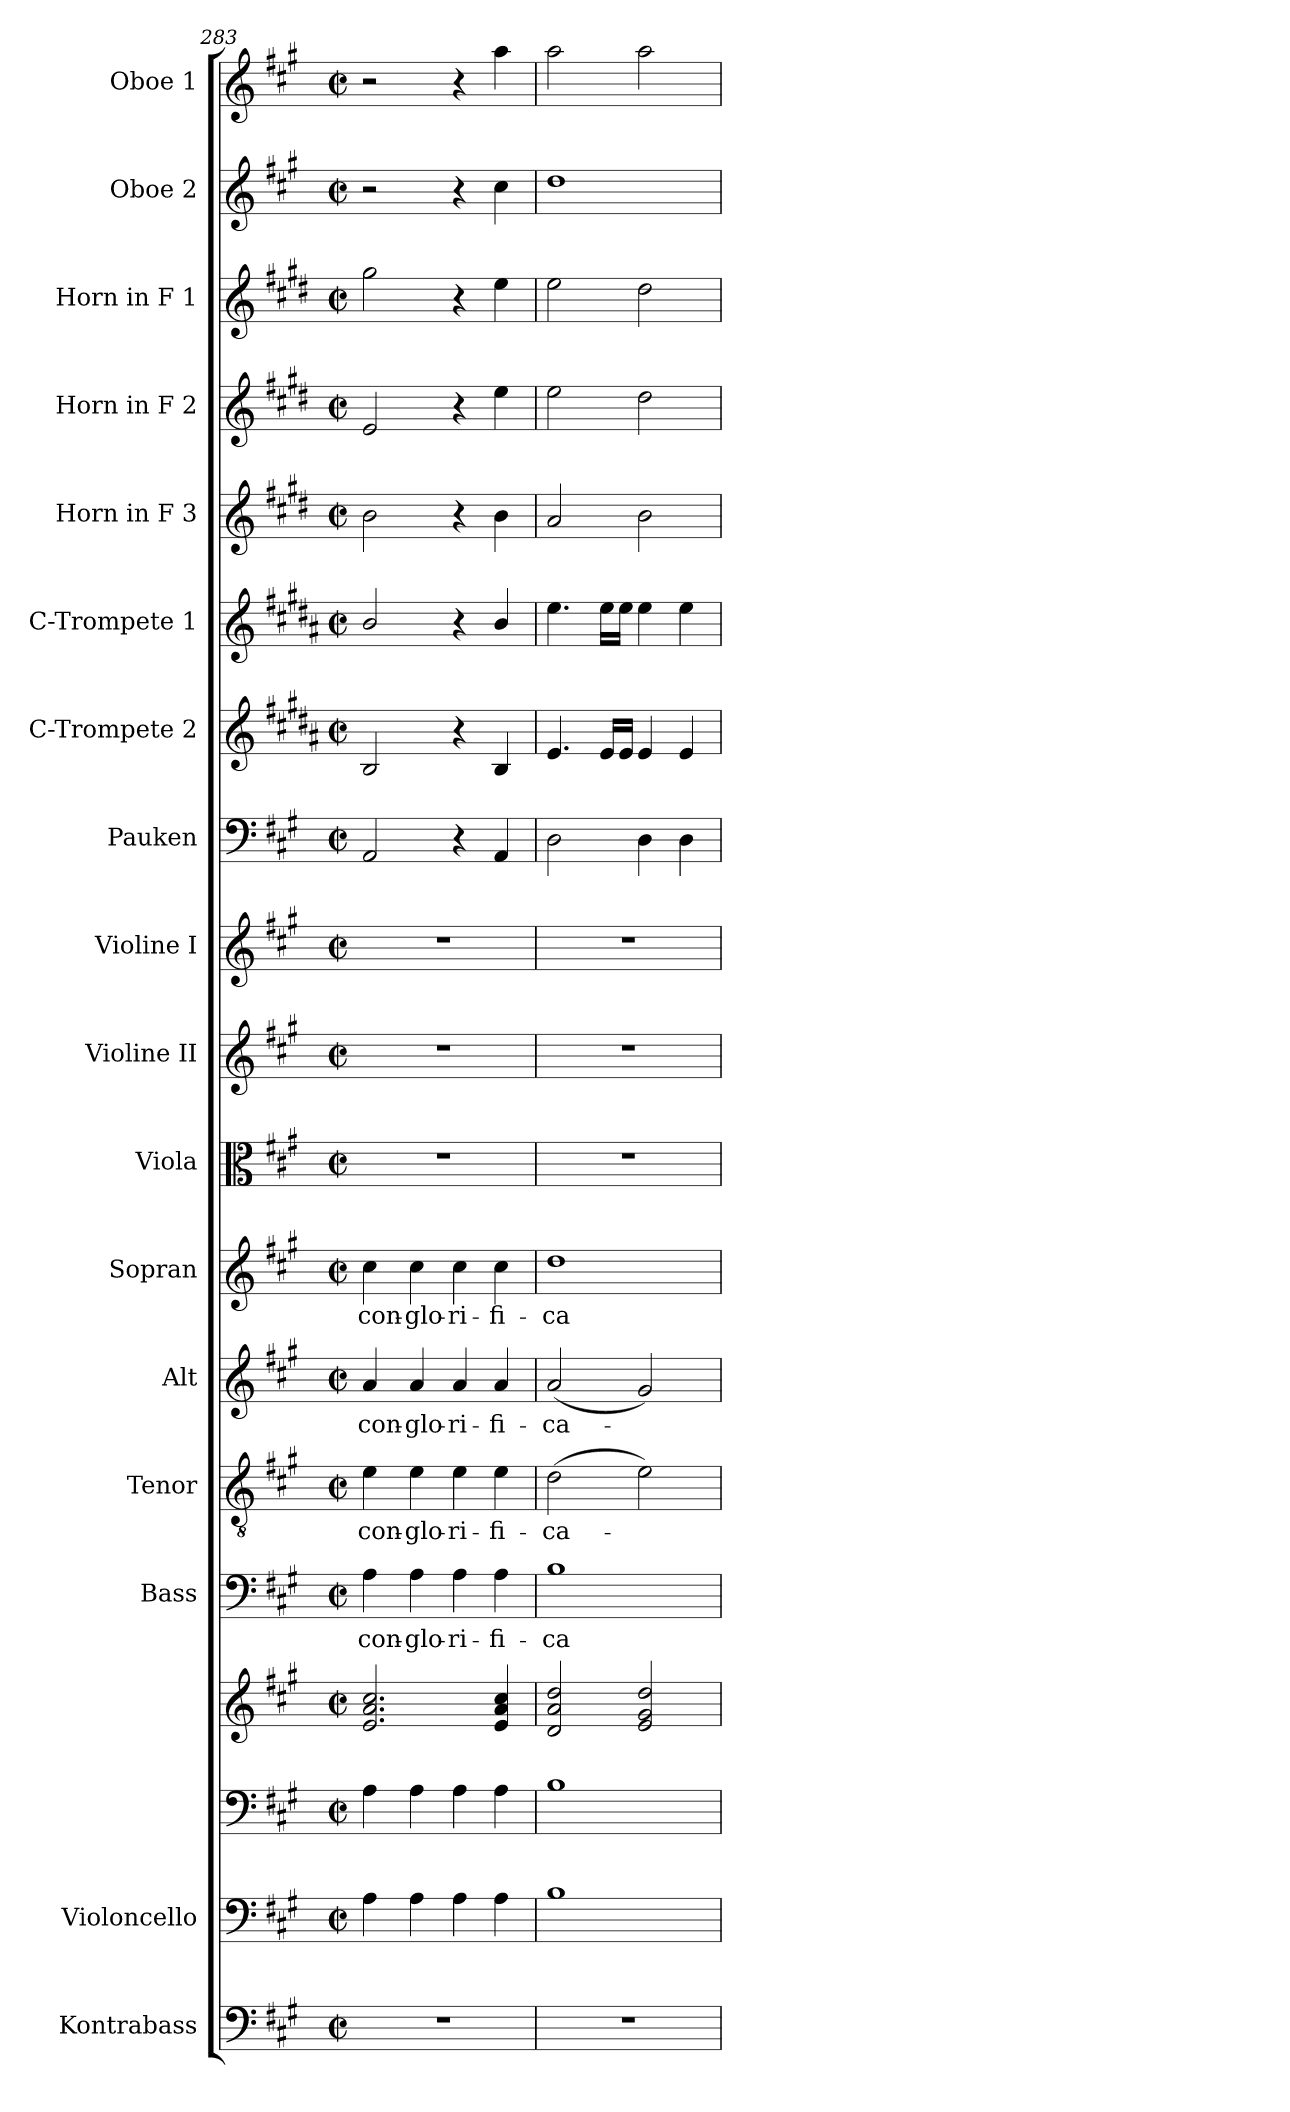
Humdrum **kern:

**kern	**kern	**kern	**kern	**kern	**text	**kern	**text	**kern	**text	**kern	**text	**kern	**kern	**kern	**kern	**kern	**kern	**kern	**kern	**kern	**kern	**kern
*part18	*part17	*part16	*part16	*part15	*part15	*part14	*part14	*part13	*part13	*part12	*part12	*part11	*part10	*part9	*part8	*part7	*part6	*part5	*part4	*part3	*part2	*part1
*staff19	*staff18	*staff17	*staff16	*staff15	*staff15	*staff14	*staff14	*staff13	*staff13	*staff12	*staff12	*staff11	*staff10	*staff9	*staff8	*staff7	*staff6	*staff5	*staff4	*staff3	*staff2	*staff1
*I"Kontrabass	*I"Violoncello	*	*	*I"Bass	*	*I"Tenor	*	*I"Alt	*	*I"Sopran	*	*I"Viola	*I"Violine II	*I"Violine I	*I"Pauken	*I"C-Trompete 2	*I"C-Trompete 1	*I"Horn in F 3	*I"Horn in F 2	*I"Horn in F 1	*I"Oboe 2	*I"Oboe 1
*I'Kb.	*I'Vc.	*	*	*I'B.	*	*I'T.	*	*I'A.	*	*I'S.	*	*I'Vla.	*I'Vl. II	*I'Vl. I	*I'Pk.	*I'C Trp. 2	*I'C Trp. 1	*	*	*	*I'Ob. 2	*I'Ob. 1
*clefF4	*clefF4	*clefF4	*clefG2	*clefF4	*	*clefGv2	*	*clefG2	*	*clefG2	*	*clefC3	*clefG2	*clefG2	*clefF4	*clefG2	*clefG2	*clefG2	*clefG2	*clefG2	*clefG2	*clefG2
*ITrd7c12	*	*	*	*	*	*	*	*	*	*	*	*	*	*	*	*ITrd1c2	*ITrd1c2	*ITrd4c7	*ITrd4c7	*ITrd4c7	*	*
*k[f#c#g#]	*k[f#c#g#]	*k[f#c#g#]	*k[f#c#g#]	*k[f#c#g#]	*	*k[f#c#g#]	*	*k[f#c#g#]	*	*k[f#c#g#]	*	*k[f#c#g#]	*k[f#c#g#]	*k[f#c#g#]	*k[f#c#g#]	*k[f#c#g#]	*k[f#c#g#]	*k[f#c#g#]	*k[f#c#g#]	*k[f#c#g#]	*k[f#c#g#]	*k[f#c#g#]
*A:	*A:	*A:	*A:	*A:	*	*A:	*	*A:	*	*A:	*	*A:	*A:	*A:	*A:	*A:	*A:	*A:	*A:	*A:	*A:	*A:
*M2/2	*M2/2	*M2/2	*M2/2	*M2/2	*	*M2/2	*	*M2/2	*	*M2/2	*	*M2/2	*M2/2	*M2/2	*M2/2	*M2/2	*M2/2	*M2/2	*M2/2	*M2/2	*M2/2	*M2/2
*met(c|)	*met(c|)	*met(c|)	*met(c|)	*met(c|)	*	*met(c|)	*	*met(c|)	*	*met(c|)	*	*met(c|)	*met(c|)	*met(c|)	*met(c|)	*met(c|)	*met(c|)	*met(c|)	*met(c|)	*met(c|)	*met(c|)	*met(c|)
=283	=283	=283	=283	=283	=283	=283	=283	=283	=283	=283	=283	=283	=283	=283	=283	=283	=283	=283	=283	=283	=283	=283
!	!	!	!	!	!LO:LY:b	!	!LO:LY:b	!	!LO:LY:b	!	!LO:LY:b	!	!	!	!	!	!	!	!	!	!	!
1r	4A\	4A\	2.e/ 2.a/ 2.cc#/	4A\	con-	4e\	con-	4a/	con-	4cc#\	con-	1r	1r	1r	2AA/	2A/	2a/	2e\	2A/	2cc#\	2r	2r
!	!	!	!	!	!LO:LY:b	!	!LO:LY:b	!	!LO:LY:b	!	!LO:LY:b	!	!	!	!	!	!	!	!	!	!	!
.	4A\	4A\	.	4A\	-glo-	4e\	-glo-	4a/	-glo-	4cc#\	-glo-	.	.	.	.	.	.	.	.	.	.	.
!	!	!	!	!	!LO:LY:b	!	!LO:LY:b	!	!LO:LY:b	!	!LO:LY:b	!	!	!	!	!	!	!	!	!	!	!
.	4A\	4A\	.	4A\	-ri-	4e\	-ri-	4a/	-ri-	4cc#\	-ri-	.	.	.	4r	4r	4r	4r	4r	4r	4r	4r
!	!	!	!	!	!LO:LY:b	!	!LO:LY:b	!	!LO:LY:b	!	!LO:LY:b	!	!	!	!	!	!	!	!	!	!	!
.	4A\	4A\	4e/ 4a/ 4cc#/	4A\	-fi-	4e\	-fi-	4a/	-fi-	4cc#\	-fi-	.	.	.	4AA/	4A/	4a/	4e\	4a\	4a\	4cc#\	4aa\
=284	=284	=284	=284	=284	=284	=284	=284	=284	=284	=284	=284	=284	=284	=284	=284	=284	=284	=284	=284	=284	=284	=284
!	!	!	!	!	!LO:LY:b	!	!LO:LY:b	!	!LO:LY:b	!	!LO:LY:b	!	!	!	!	!	!	!	!	!	!	!
1r	1B	1B	2d/ 2a/ 2dd/	1B	-ca-	(>2d\	-ca-	(<2a/	-ca-	1dd	-ca-	1r	1r	1r	2D\	4.d/	4.dd\	2d/	2a\	2a\	1dd	2aa\
.	.	.	.	.	.	.	.	.	.	.	.	.	.	.	.	16d/LL	16dd\LL	.	.	.	.	.
.	.	.	.	.	.	.	.	.	.	.	.	.	.	.	.	16d/JJ	16dd\JJ	.	.	.	.	.
.	.	.	2e/ 2g#/ 2dd/	.	.	2e\)	.	2g#/)	.	.	.	.	.	.	4D\	4d/	4dd\	2e\	2g#\	2g#\	.	2aa\
.	.	.	.	.	.	.	.	.	.	.	.	.	.	.	4D\	4d/	4dd\	.	.	.	.	.
=	=	=	=	=	=	=	=	=	=	=	=	=	=	=	=	=	=	=	=	=	=	=
*-	*-	*-	*-	*-	*-	*-	*-	*-	*-	*-	*-	*-	*-	*-	*-	*-	*-	*-	*-	*-	*-	*-
